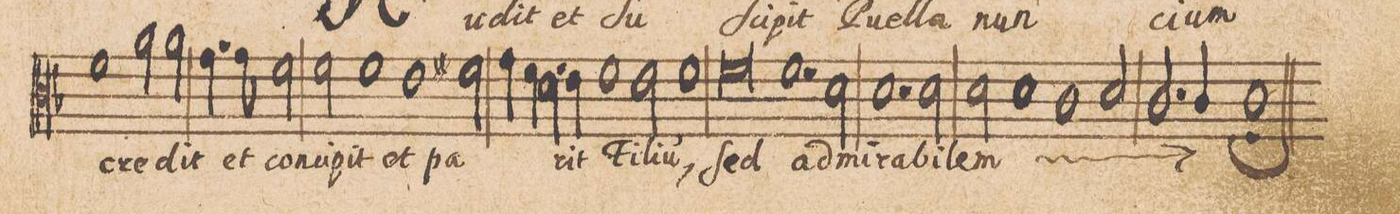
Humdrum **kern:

**kern	**text
*I"[Alto]	*
*clefC3	*
*k[b-]	*
*met(C|)	*
*M2/1	*
1f\	cre-
2a\	-dit
2a\	.
=92	=92
4.g\	.
8g\	et
2f\	con-
2f\	-ci-
1f\	-pit
=93	=93
1e\	et
2f#X\	pa-
=94	=94
4g\	.
4f\	.
2.d\	-rit
4e\	.
1f\	Fi-
=95	=95
2e\	-li-
1f\	-u(m),
=96	=96
0f\	ſed
=97	=97
1.f\	ad-
2d\	-mi-
=98	=98
1.d\	-ra-
2d\	-bi-
=99	=99
2d\	-lem
*	*ij
1d\	ſed
1c\	ad-
=100	=100
2d/	-mi-
2.c/	-ra-
4c/	-bi-
=101	=101
0c\;<	lem
*	*Xij
=102||	=102||
*-	*-
